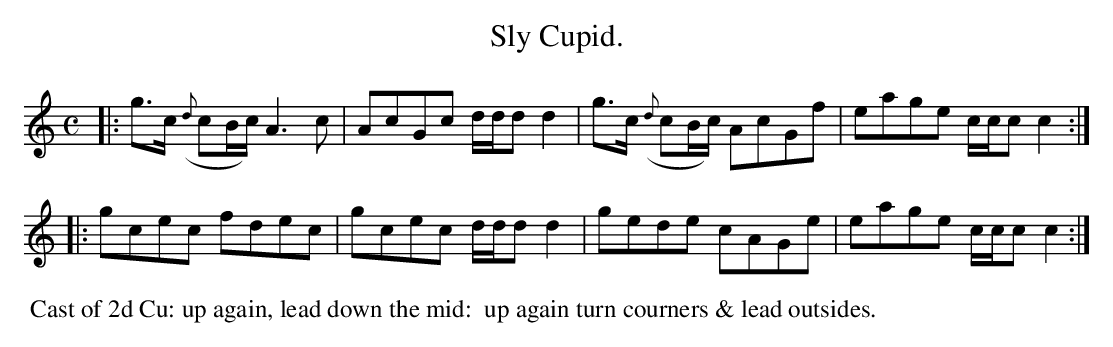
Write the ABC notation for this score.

X:1
T: Sly Cupid.
M: C
L: 1/8
K: C
|:\
g>c ({d}cB/c/) A3 c | AcGc d/d/d d2 |\
g>c ({d}cB/c/) AcGf |eage c/c/c c2 :|
|:\
gcec fdec | gcec d/d/d d2 |\
gede cAGe | eage c/c/c c2 :|
